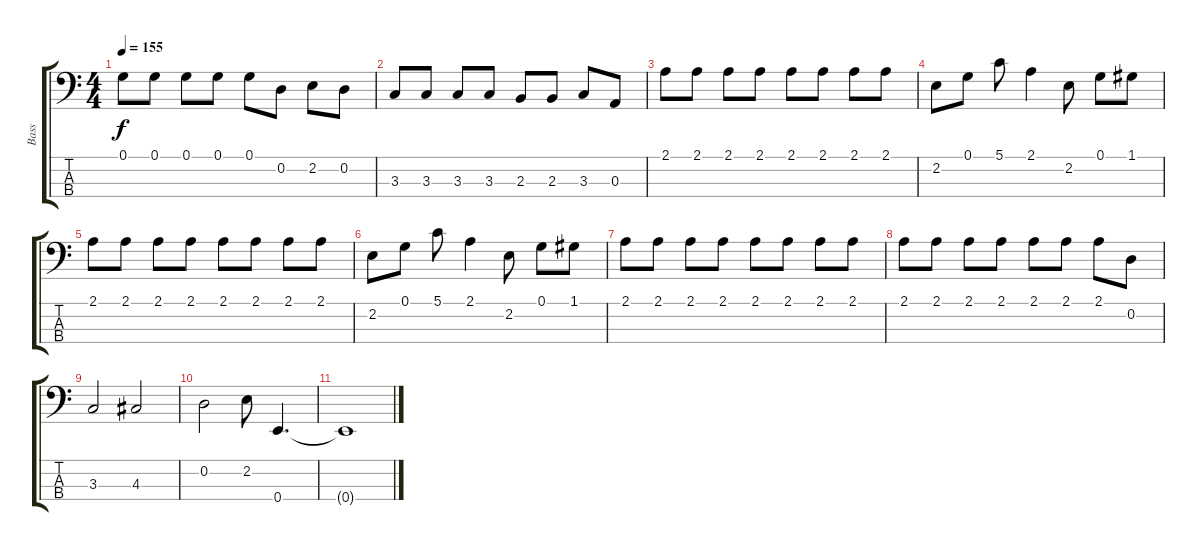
\track ("Bass" "Bass") {instrument electricbassfinger}
\staff {score tabs}
\tuning (G2 D2 A1 E1) {hide}
\ts (4 4)
\tempo 155
\clef f4
\ks c
0.1.8{dy f} 0.1.8 0.1.8 0.1.8 0.1.8 0.2.8 2.2.8 0.2.8 |
3.3.8 3.3.8 3.3.8 3.3.8 2.3.8 2.3.8 3.3.8 0.3.8 |
2.1.8 2.1.8 2.1.8 2.1.8 2.1.8 2.1.8 2.1.8 2.1.8 |
2.2.8 0.1.8 5.1.8 2.1.4 2.2.8 0.1.8 1.1.8 |
2.1.8 2.1.8 2.1.8 2.1.8 2.1.8 2.1.8 2.1.8 2.1.8 |
2.2.8 0.1.8 5.1.8 2.1.4 2.2.8 0.1.8 1.1.8 |
2.1.8 2.1.8 2.1.8 2.1.8 2.1.8 2.1.8 2.1.8 2.1.8 |
2.1.8 2.1.8 2.1.8 2.1.8 2.1.8 2.1.8 2.1.8 0.2.8 |
3.3.2 4.3.2 |
0.2.2 2.2.8 0.4.4{d} |
0.4{t}.1
